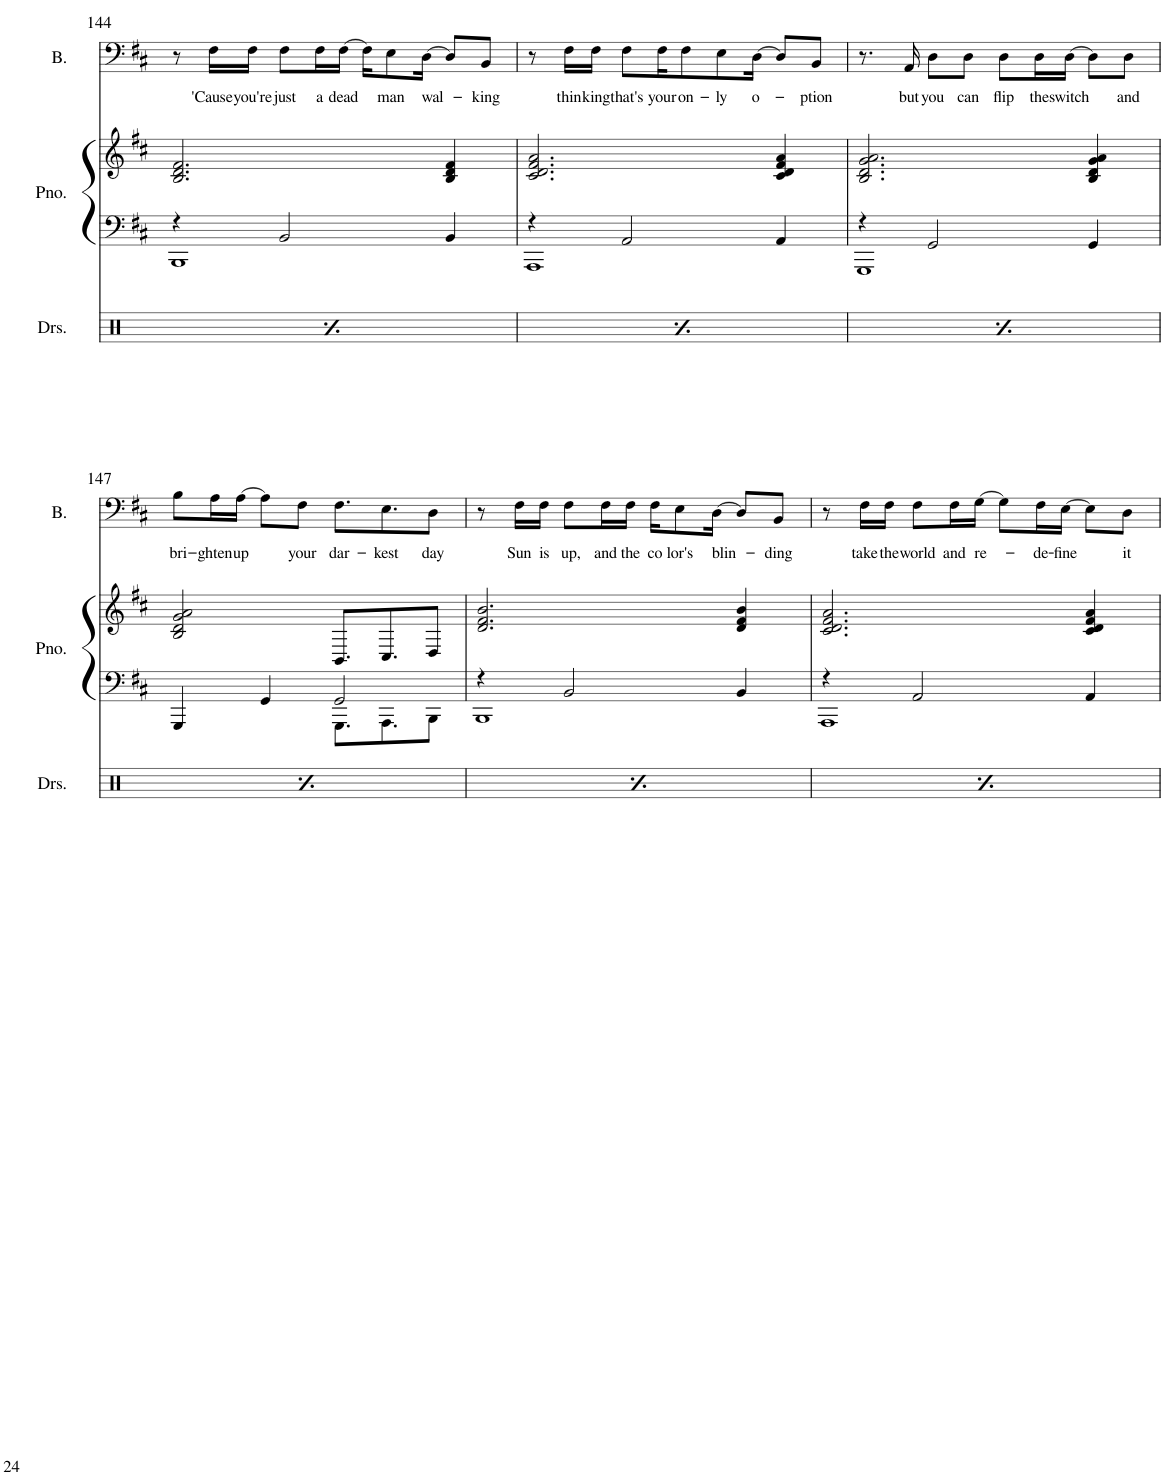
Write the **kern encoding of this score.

**kern	**kern	**kern	**text
*part2	*part2	*part1	*part1
*staff3	*staff2	*staff1	*staff1
*I"Piano	*	*I"Bass	*
*I'Pno.	*	*I'B.	*
!!LO:PB:g=z
*clefF4	*clefG2	*clefF4	*
*k[f#c#]	*k[f#c#]	*k[f#c#]	*
*M4/4	*M4/4	*M4/4	*
=144	=144	=144	=144
*^	*	*	*
4r	1BBB	2.B/ 2.d/ 2.f#/	8r	.
!	!	!	!	!LO:LY:b
.	.	.	16F#\LL	'Cause
!	!	!	!	!LO:LY:b
.	.	.	16F#\JJ	you're
!	!	!	!	!LO:LY:b
2BB/	.	.	8F#\L	just
!	!	!	!	!LO:LY:b
.	.	.	16F#\L	a
!	!	!	!	!LO:LY:b
.	.	.	[16F#\JJ	dead
.	.	.	16F#\KL]	.
!	!	!	!	!LO:LY:b
.	.	.	8E\	man
!	!	!	!	!LO:LY:b
.	.	.	[16D\Jk	wal-
4BB/	.	4B/ 4d/ 4f#/	8D/L]	.
!	!	!	!	!LO:LY:b
.	.	.	8BB/J	-king
=145	=145	=145	=145	=145
4r	1AAA	2.c#/ 2.d/ 2.f#/ 2.a/	8r	.
!	!	!	!	!LO:LY:b
.	.	.	16F#\LL	thin-
!	!	!	!	!LO:LY:b
.	.	.	16F#\JJ	-king
!	!	!	!	!LO:LY:b
2AA/	.	.	8F#\L	that's
!	!	!	!	!LO:LY:b
.	.	.	16F#\K	your
!	!	!	!	!LO:LY:b
.	.	.	8F#\	on-
!	!	!	!	!LO:LY:b
.	.	.	8E\	-ly
!	!	!	!	!LO:LY:b
.	.	.	[16D\Jk	o-
4AA/	.	4c#/ 4d/ 4f#/ 4a/	8D/L]	.
!	!	!	!	!LO:LY:b
.	.	.	8BB/J	-ption
=146	=146	=146	=146	=146
4r	1GGG	2.B/ 2.d/ 2.g/ 2.a/	8.r	.
!	!	!	!	!LO:LY:b
.	.	.	16AA/	but
!	!	!	!	!LO:LY:b
2GG/	.	.	8D\L	you
!	!	!	!	!LO:LY:b
.	.	.	8D\J	can
!	!	!	!	!LO:LY:b
.	.	.	8D\L	flip
!	!	!	!	!LO:LY:b
.	.	.	16D\L	the
!	!	!	!	!LO:LY:b
.	.	.	[16D\JJ	switch
4GG/	.	4B/ 4d/ 4g/ 4a/	8D\L]	.
!	!	!	!	!LO:LY:b
.	.	.	8D\J	and
!!LO:LB:g=z
=147	=147	=147	=147	=147
!	!	!	!	!LO:LY:b
4GGG/	2ryy	2B/ 2d/ 2g/ 2a/	8B\L	bri-
!	!	!	!	!LO:LY:b
.	.	.	16A\L	-ghten
!	!	!	!	!LO:LY:b
.	.	.	[16A\JJ	up
4GG/	.	.	8A\L]	.
!	!	!	!	!LO:LY:b
.	.	.	8F#\J	your
!	!	!	!	!LO:LY:b
2GG/	8.GGG\L	8.BB/L	8.F#\L	dar-
!	!	!	!	!LO:LY:b
.	8.AAA\	8.C#/	8.E\	-kest
!	!	!	!	!LO:LY:b
.	8BBB\J	8D/J	8D\J	day
=148	=148	=148	=148	=148
4r	1BBB	2.d/ 2.f#/ 2.b/	8r	.
!	!	!	!	!LO:LY:b
.	.	.	16F#\LL	Sun
!	!	!	!	!LO:LY:b
.	.	.	16F#\JJ	is
!	!	!	!	!LO:LY:b
2BB/	.	.	8F#\L	up,
!	!	!	!	!LO:LY:b
.	.	.	16F#\L	and
!	!	!	!	!LO:LY:b
.	.	.	16F#\JJ	the
!	!	!	!	!LO:LY:b
.	.	.	16F#\KL	co-
!	!	!	!	!LO:LY:b
.	.	.	8E\	-lor's
!	!	!	!	!LO:LY:b
.	.	.	[16D\Jk	blin-
4BB/	.	4d/ 4f#/ 4b/	8D/L]	.
!	!	!	!	!LO:LY:b
.	.	.	8BB/J	-ding
=149	=149	=149	=149	=149
4r	1AAA	2.c#/ 2.d/ 2.f#/ 2.a/	8r	.
!	!	!	!	!LO:LY:b
.	.	.	16F#\LL	take
!	!	!	!	!LO:LY:b
.	.	.	16F#\JJ	the
!	!	!	!	!LO:LY:b
2AA/	.	.	8F#\L	world
!	!	!	!	!LO:LY:b
.	.	.	16F#\L	and
!	!	!	!	!LO:LY:b
.	.	.	[16G\JJ	re-
.	.	.	8G\L]	.
!	!	!	!	!LO:LY:b
.	.	.	16F#\L	-de-
!	!	!	!	!LO:LY:b
.	.	.	[16E\JJ	-fine
4AA/	.	4c#/ 4d/ 4f#/ 4a/	8E\L]	.
!	!	!	!	!LO:LY:b
.	.	.	8D\J	it
*v	*v	*	*	*
=	=	=	=
*-	*-	*-	*-
